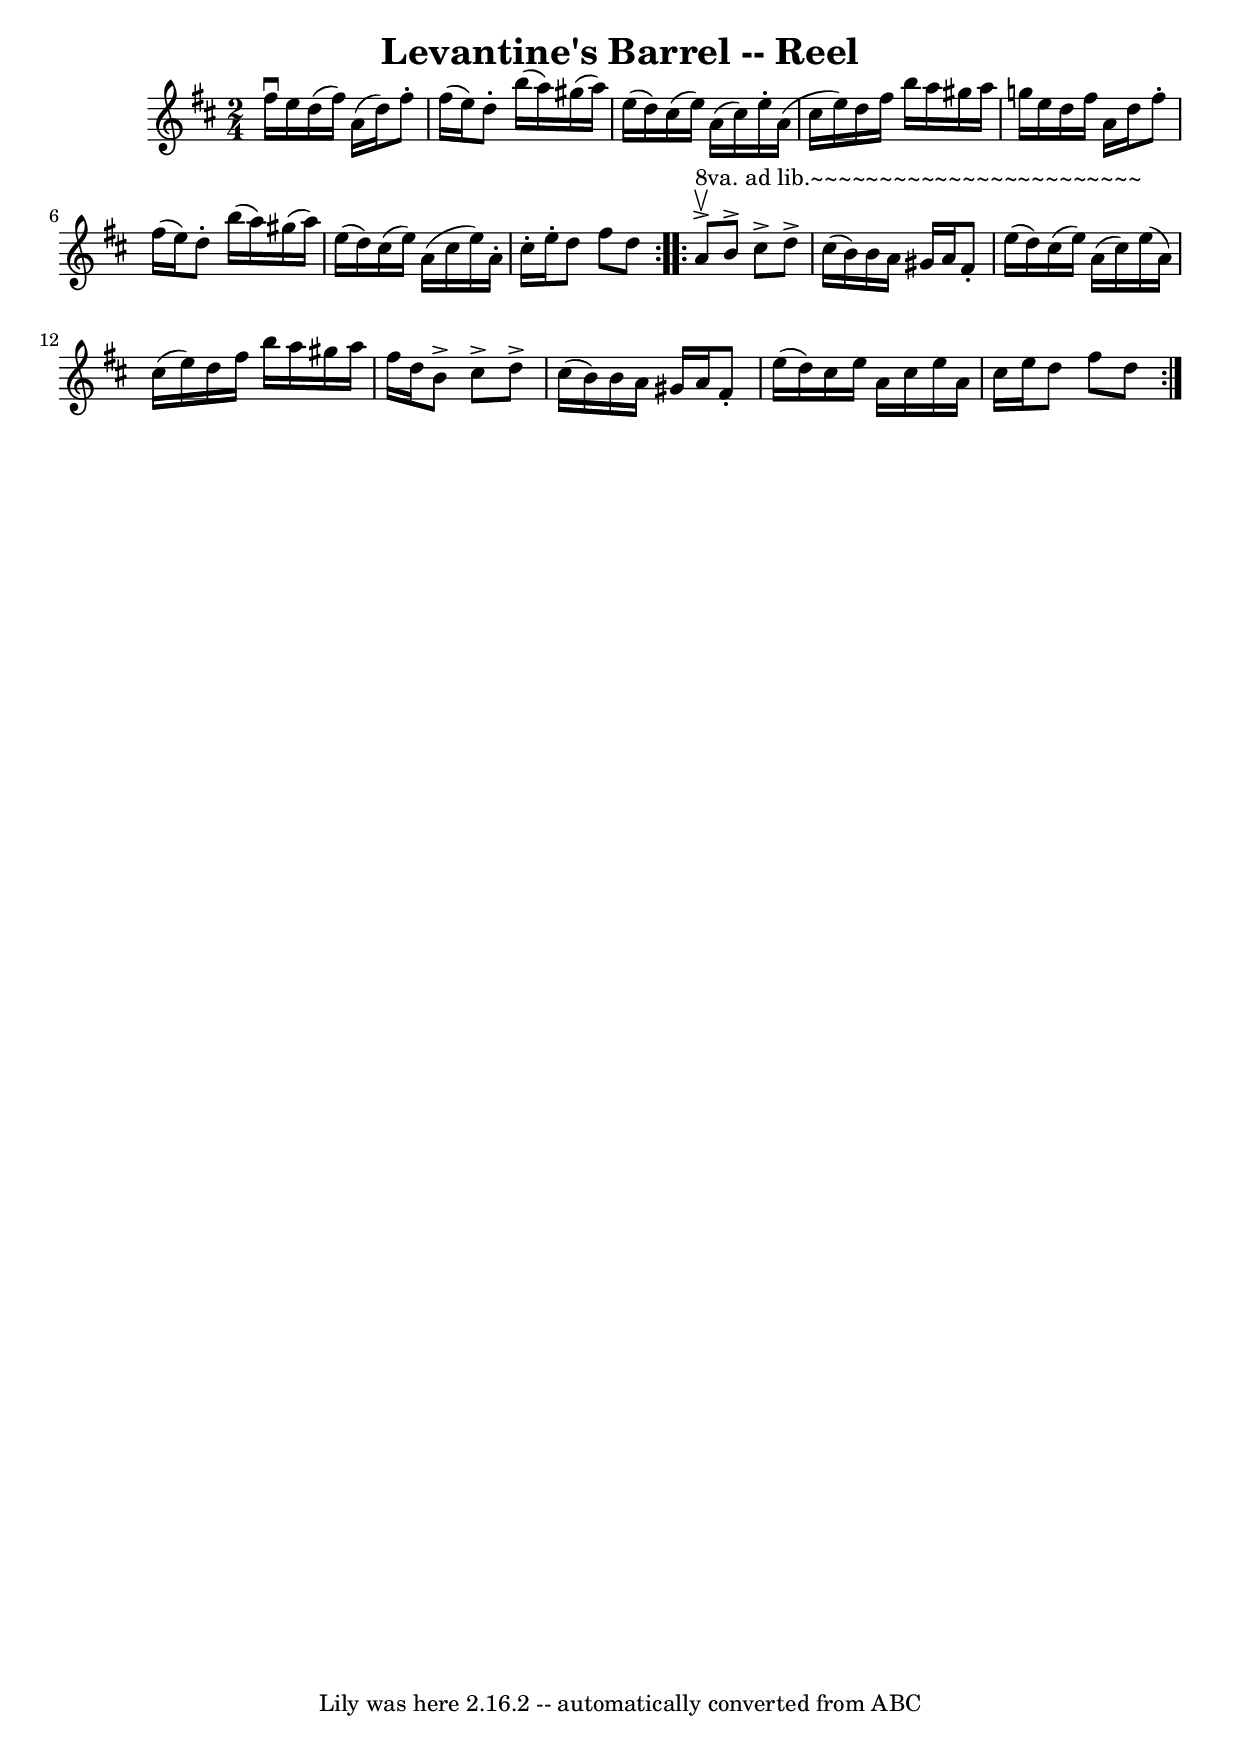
\version "2.16.2"
\include "Mammoth.ily"
\header {
  %% book = "Ryan's Mammoth Collection"
  crossRefNumber = "1"
  footnotes = "\\\\158"
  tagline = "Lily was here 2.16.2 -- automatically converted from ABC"
  title = "Levantine's Barrel -- Reel"

}
voicedefault =  {



  \repeat volta 2 {

    \time 2/4 
    \key d \major
 fis''16^\downbow e''16  |
    d''16 (
    fis''16) a'16 (d''16) fis''8 -. fis''16 (e''16)   |
    
    d''8 -. b''16 (a''16) gis''16 (a''16) e''16 (d''16)   
    |
    cis''16 (e''16) a'16 (cis''16) e''16 -. a'16 (
    cis''16 e''16)   |
    d''16 fis''16 b''16 a''16 gis''16 
    a''16 g''!16 e''16    |
    d''16 fis''16 a'16 d''16   
    fis''8 -. fis''16 (e''16)   |
    d''8 -. b''16 (a''16)   
    gis''16 (a''16) e''16 (d''16)   |
    cis''16 (e''16)  
    a'16 (cis''16 e''16) a'16 -. cis''16 -. e''16 -.   |
    
    d''8 fis''8 d''8  
  } 
  \repeat volta 2 {
    a'8 
    ^"8va. ad lib.~~~~~~~~~~~~~~~~~~~~~~~~"^\accent^\upbow |
    b'8 
    ^\accent cis''8^\accent d''8^\accent cis''16 (b'16)   |
    
    b'16 a'16 gis'16 a'16 fis'8 -. e''16 (d''16)   |
    
    cis''16 (e''16) a'16 (cis''16) e''16 (a'16) cis''16 (
    e''16)   |
    d''16 fis''16 b''16 a''16 gis''16 a''16   
    fis''16 d''16    |
    b'8^\accent cis''8^\accent d''8 
    ^\accent cis''16 (b'16)   |
    b'16 a'16 gis'16 a'16    
    fis'8 -. e''16 (d''16)   |
    cis''16 e''16 a'16 cis''16 
    e''16 a'16 cis''16 e''16    |
    d''8 fis''8 d''8  
  }   

}

\score{
  <<

    \context Staff="default"
    {
      \voicedefault 
      
    }

  >>
  \layout {
    
  }
  \midi {
  }

}
